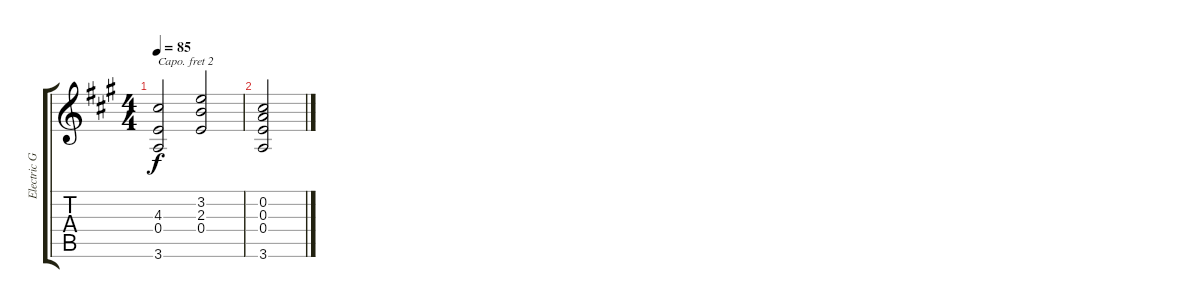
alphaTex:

\track ("Electric Guitar" "Electric G") {instrument electricguitarjazz}
\staff {score tabs}
\capo 2
\tuning (E4 B3 G3 D3 A2 E2) {hide}
\ts (4 4)
\tempo 85
\clef g2
\ks a
(4.3 0.4 3.6).2{dy f} (3.2 2.3 0.4).2 |
(0.2 0.3 0.4 3.6).2
